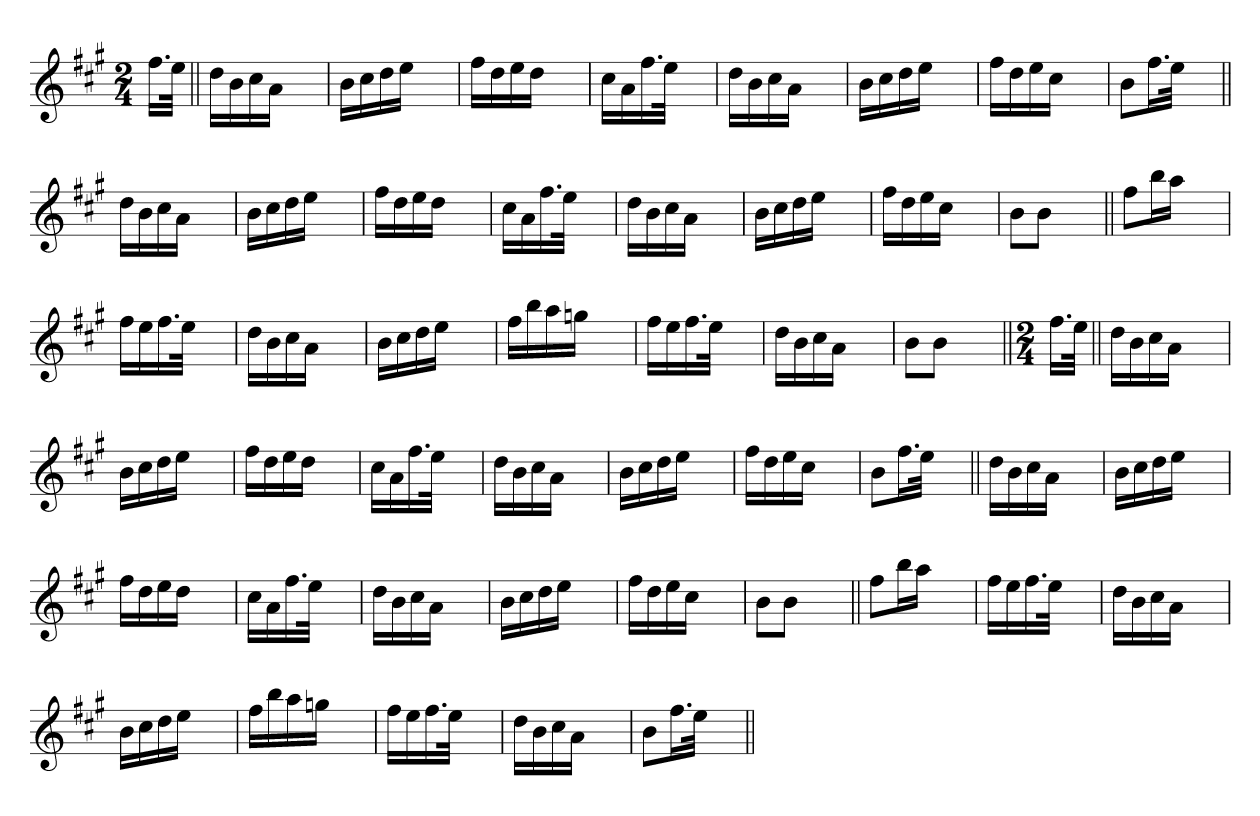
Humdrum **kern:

**kern
*part1
*staff1
*clefG2
*k[f#c#g#]
*M2/4
=1
16.ff#LL
32eeJJk
=||
16ddLL
16b
16cc#
16aJJ
4ryy
=
16bLL
16cc#
16dd
16eeJJ
4ryy
=
16ff#LL
16dd
16ee
16ddJJ
4ryy
=
16cc#LL
16a
16.ff#
32eeJJk
4ryy
=
16ddLL
16b
16cc#
16aJJ
4ryy
=
16bLL
16cc#
16dd
16eeJJ
4ryy
=
16ff#LL
16dd
16ee
16cc#JJ
4ryy
=
8bL
16.ff#L
32eeJJk
4ryy
=||
16ddLL
16b
16cc#
16aJJ
4ryy
=
16bLL
16cc#
16dd
16eeJJ
4ryy
=
16ff#LL
16dd
16ee
16ddJJ
4ryy
=
16cc#LL
16a
16.ff#
32eeJJk
4ryy
=
16ddLL
16b
16cc#
16aJJ
4ryy
=
16bLL
16cc#
16dd
16eeJJ
4ryy
=
16ff#LL
16dd
16ee
16cc#JJ
4ryy
=
8bL
8bJ
4ryy
=||
8ff#L
16bbL
16aaJJ
4ryy
=
16ff#LL
16ee
16.ff#
32eeJJk
4ryy
=
16ddLL
16b
16cc#
16aJJ
4ryy
=
16bLL
16cc#
16dd
16eeJJ
4ryy
=
16ff#LL
16bb
16aa
16ggnJJ
4ryy
=
16ff#LL
16ee
16.ff#
32eeJJk
4ryy
=
16ddLL
16b
16cc#
16aJJ
4ryy
=
8bL
8bJ
4ryy
=||
*M2/4
16.ff#LL
32eeJJk
=||
16ddLL
16b
16cc#
16aJJ
4ryy
=
16bLL
16cc#
16dd
16eeJJ
4ryy
=
16ff#LL
16dd
16ee
16ddJJ
4ryy
=
16cc#LL
16a
16.ff#
32eeJJk
4ryy
=
16ddLL
16b
16cc#
16aJJ
4ryy
=
16bLL
16cc#
16dd
16eeJJ
4ryy
=
16ff#LL
16dd
16ee
16cc#JJ
4ryy
=
8bL
16.ff#L
32eeJJk
4ryy
=||
16ddLL
16b
16cc#
16aJJ
4ryy
=
16bLL
16cc#
16dd
16eeJJ
4ryy
=
16ff#LL
16dd
16ee
16ddJJ
4ryy
=
16cc#LL
16a
16.ff#
32eeJJk
4ryy
=
16ddLL
16b
16cc#
16aJJ
4ryy
=
16bLL
16cc#
16dd
16eeJJ
4ryy
=
16ff#LL
16dd
16ee
16cc#JJ
4ryy
=
8bL
8bJ
4ryy
=||
8ff#L
16bbL
16aaJJ
4ryy
=
16ff#LL
16ee
16.ff#
32eeJJk
4ryy
=
16ddLL
16b
16cc#
16aJJ
4ryy
=
16bLL
16cc#
16dd
16eeJJ
4ryy
=
16ff#LL
16bb
16aa
16ggnJJ
4ryy
=
16ff#LL
16ee
16.ff#
32eeJJk
4ryy
=
16ddLL
16b
16cc#
16aJJ
4ryy
=
8bL
16.ff#L
32eeJJk
4ryy
=||
*-
